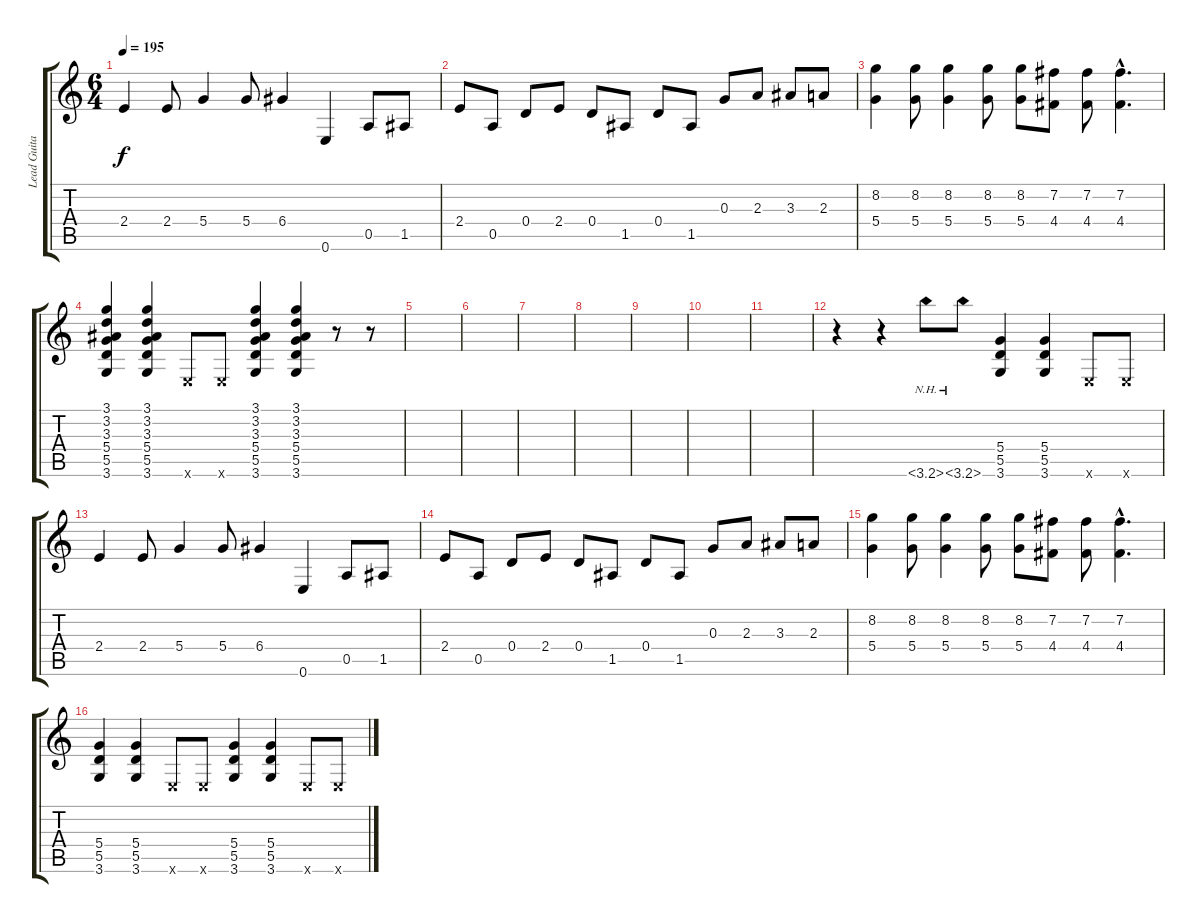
\track ("Lead Guitar I" "Lead Guita") {instrument distortionguitar}
\staff {score tabs}
\tuning (E4 B3 G3 D3 A2 E2) {hide}
\ts (6 4)
\tempo 195
\clef g2
\ks c
2.4.4{dy f} 2.4.8 5.4.4 5.4.8 6.4.4 0.6.4 0.5.8 1.5.8 |
2.4.8 0.5.8 0.4.8 2.4.8 0.4.8 1.5.8 0.4.8 1.5.8 0.3.8 2.3.8 3.3.8 2.3.8 |
(8.2 5.4).4 (8.2 5.4).8 (8.2 5.4).4 (8.2 5.4).8 (8.2 5.4).8 (7.2 4.4).8 (7.2 4.4).8 (7.2{hac} 4.4{hac}).4{d} |
(3.1 3.2 3.3 5.4 5.5 3.6).4 (3.1 3.2 3.3 5.4 5.5 3.6).4 0.6{x}.8 0.6{x}.8 (3.1 3.2 3.3 5.4 5.5 3.6).4 (3.1 3.2 3.3 5.4 5.5 3.6).4 r.8 r.8 |
|
|
|
|
|
|
|
r.4 r.4 3.6{nh}.8 3.6{nh}.8 (5.4 5.5 3.6).4 (5.4 5.5 3.6).4 0.6{x}.8 0.6{x}.8 |
2.4.4 2.4.8 5.4.4 5.4.8 6.4.4 0.6.4 0.5.8 1.5.8 |
2.4.8 0.5.8 0.4.8 2.4.8 0.4.8 1.5.8 0.4.8 1.5.8 0.3.8 2.3.8 3.3.8 2.3.8 |
(8.2 5.4).4 (8.2 5.4).8 (8.2 5.4).4 (8.2 5.4).8 (8.2 5.4).8 (7.2 4.4).8 (7.2 4.4).8 (7.2{hac} 4.4{hac}).4{d} |
(5.4 5.5 3.6).4 (5.4 5.5 3.6).4 0.6{x}.8 0.6{x}.8 (5.4 5.5 3.6).4 (5.4 5.5 3.6).4 0.6{x}.8 0.6{x}.8
